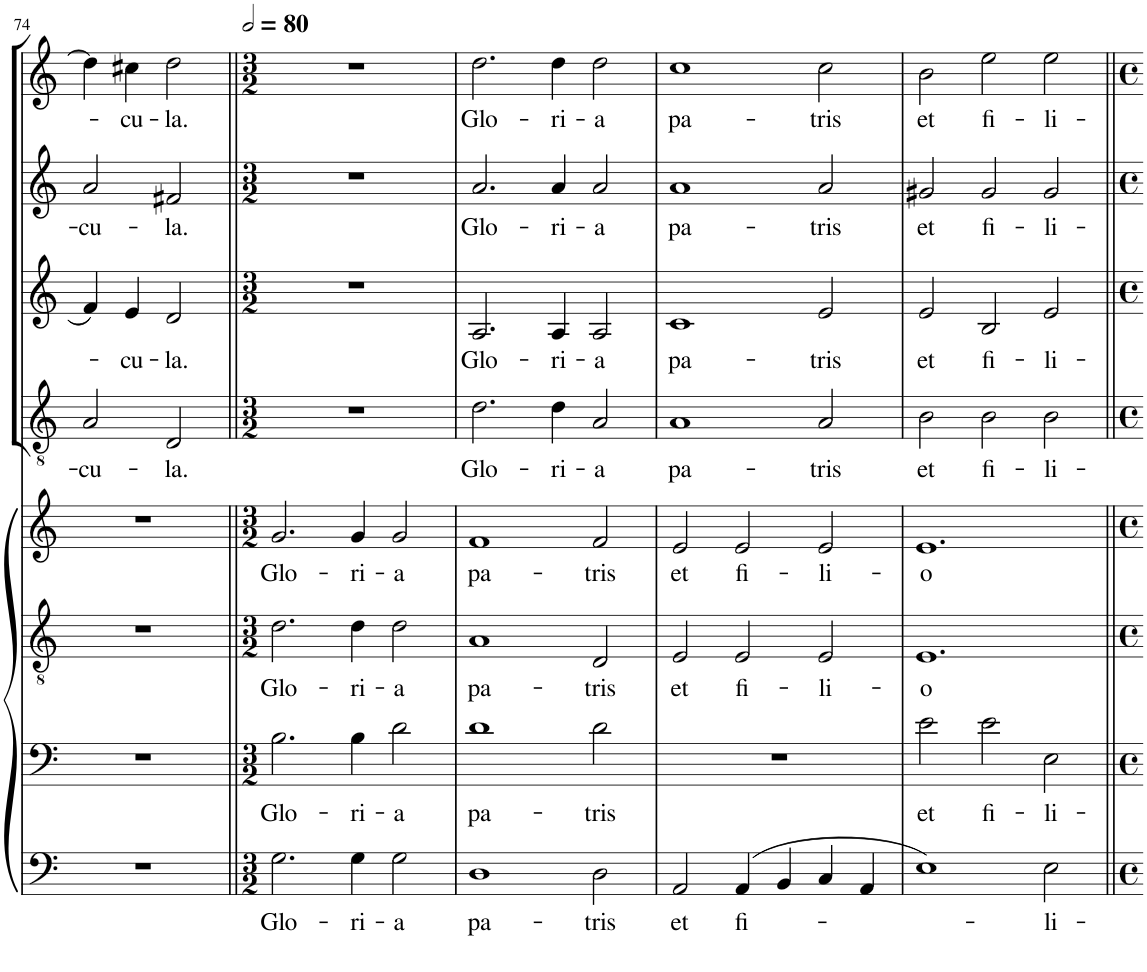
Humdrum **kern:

**kern	**text	**kern	**text	**kern	**text	**kern	**text	**kern	**text	**kern	**text	**kern	**text	**kern	**text
*part8	*part8	*part7	*part7	*part6	*part6	*part5	*part5	*part4	*part4	*part3	*part3	*part2	*part2	*part1	*part1
*staff8	*staff8	*staff7	*staff7	*staff6	*staff6	*staff5	*staff5	*staff4	*staff4	*staff3	*staff3	*staff2	*staff2	*staff1	*staff1
*I"Bass 2	*	*I"Bass 1	*	*I"Tenor	*	*I"Alto	*	*I"Tenor	*	*I"Alto	*	*I"Soprano 2	*	*I"Soprano 1	*
!!LO:PB:g=z
*clefF4	*	*clefF4	*	*clefGv2	*	*clefG2	*	*clefGv2	*	*clefG2	*	*clefG2	*	*clefG2	*
*k[]	*	*k[]	*	*k[]	*	*k[]	*	*k[]	*	*k[]	*	*k[]	*	*k[]	*
*M4/4	*	*M4/4	*	*M4/4	*	*M4/4	*	*M4/4	*	*M4/4	*	*M4/4	*	*M4/4	*
*met(c)	*	*met(c)	*	*met(c)	*	*met(c)	*	*met(c)	*	*met(c)	*	*met(c)	*	*met(c)	*
=74	=74	=74	=74	=74	=74	=74	=74	=74	=74	=74	=74	=74	=74	=74	=74
!	!	!	!	!	!	!	!	!	!LO:LY:b	!	!	!	!LO:LY:b	!	!
1r	.	1r	.	1r	.	1r	.	2A/	-cu-	4f/	.	2a/	-cu-	4dd\]	.
!	!	!	!	!	!	!	!	!	!	!	!LO:LY:b	!	!	!	!LO:LY:b
.	.	.	.	.	.	.	.	.	.	4e/	-cu-	.	.	4cc#X\	-cu-
!	!	!	!	!	!	!	!	!	!LO:LY:b	!	!LO:LY:b	!	!LO:LY:b	!	!LO:LY:b
.	.	.	.	.	.	.	.	2D/	-la.	2d/	-la.	2f#X/	-la.	2dd\	-la.
=75||	=75||	=75||	=75||	=75||	=75||	=75||	=75||	=75||	=75||	=75||	=75||	=75||	=75||	=75||	=75||
*M3/2	*	*M3/2	*	*M3/2	*	*M3/2	*	*M3/2	*	*M3/2	*	*M3/2	*	*M3/2	*
*	*	*	*	*	*	*	*	*	*	*	*	*	*	*MM160	*
!	!LO:LY:b	!	!LO:LY:b	!	!LO:LY:b	!	!LO:LY:b	!	!	!	!	!	!	!	!
2.G\	Glo-	2.B\	Glo-	2.d\	Glo-	2.g/	Glo-	1.r	.	1.r	.	1.r	.	1.r	.
!	!LO:LY:b	!	!LO:LY:b	!	!LO:LY:b	!	!LO:LY:b	!	!	!	!	!	!	!	!
4G\	-ri-	4B\	-ri-	4d\	-ri-	4g/	-ri-	.	.	.	.	.	.	.	.
!	!LO:LY:b	!	!LO:LY:b	!	!LO:LY:b	!	!LO:LY:b	!	!	!	!	!	!	!	!
2G\	-a	2d\	-a	2d\	-a	2g/	-a	.	.	.	.	.	.	.	.
=76	=76	=76	=76	=76	=76	=76	=76	=76	=76	=76	=76	=76	=76	=76	=76
!	!LO:LY:b	!	!LO:LY:b	!	!LO:LY:b	!	!LO:LY:b	!	!LO:LY:b	!	!LO:LY:b	!	!LO:LY:b	!	!LO:LY:b
1D	pa-	1d	pa-	1A	pa-	1f	pa-	2.d\	Glo-	2.A/	Glo-	2.a/	Glo-	2.dd\	Glo-
!	!	!	!	!	!	!	!	!	!LO:LY:b	!	!LO:LY:b	!	!LO:LY:b	!	!LO:LY:b
.	.	.	.	.	.	.	.	4d\	-ri-	4A/	-ri-	4a/	-ri-	4dd\	-ri-
!	!LO:LY:b	!	!LO:LY:b	!	!LO:LY:b	!	!LO:LY:b	!	!LO:LY:b	!	!LO:LY:b	!	!LO:LY:b	!	!LO:LY:b
2D\	-tris	2d\	-tris	2D/	-tris	2f/	-tris	2A/	-a	2A/	-a	2a/	-a	2dd\	-a
=77	=77	=77	=77	=77	=77	=77	=77	=77	=77	=77	=77	=77	=77	=77	=77
!	!LO:LY:b	!	!	!	!LO:LY:b	!	!LO:LY:b	!	!LO:LY:b	!	!LO:LY:b	!	!LO:LY:b	!	!LO:LY:b
2AA/	et	1.r	.	2E/	et	2e/	et	1A	pa-	1c	pa-	1a	pa-	1cc	pa-
!	!LO:LY:b	!	!	!	!LO:LY:b	!	!LO:LY:b	!	!	!	!	!	!	!	!
(4AA/	fi-	.	.	2E/	fi-	2e/	fi-	.	.	.	.	.	.	.	.
4BB/	.	.	.	.	.	.	.	.	.	.	.	.	.	.	.
!	!	!	!	!	!LO:LY:b	!	!LO:LY:b	!	!LO:LY:b	!	!LO:LY:b	!	!LO:LY:b	!	!LO:LY:b
4C/	.	.	.	2E/	-li-	2e/	-li-	2A/	-tris	2e/	-tris	2a/	-tris	2cc\	-tris
4AA/	.	.	.	.	.	.	.	.	.	.	.	.	.	.	.
=78	=78	=78	=78	=78	=78	=78	=78	=78	=78	=78	=78	=78	=78	=78	=78
!	!	!	!LO:LY:b	!	!LO:LY:b	!	!LO:LY:b	!	!LO:LY:b	!	!LO:LY:b	!	!LO:LY:b	!	!LO:LY:b
1E)	.	2e\	et	1.E	-o	1.e	-o	2B\	et	2e/	et	2g#X/	et	2b\	et
!	!	!	!LO:LY:b	!	!	!	!	!	!LO:LY:b	!	!LO:LY:b	!	!LO:LY:b	!	!LO:LY:b
.	.	2e\	fi-	.	.	.	.	2B\	fi-	2B/	fi-	2g#/	fi-	2ee\	fi-
!	!LO:LY:b	!	!LO:LY:b	!	!	!	!	!	!LO:LY:b	!	!LO:LY:b	!	!LO:LY:b	!	!LO:LY:b
2E\	-li-	2E\	-li-	.	.	.	.	2B\	-li-	2e/	-li-	2g#/	-li-	2ee\	-li-
=||	=||	=||	=||	=||	=||	=||	=||	=||	=||	=||	=||	=||	=||	=||	=||
*-	*-	*-	*-	*-	*-	*-	*-	*-	*-	*-	*-	*-	*-	*-	*-
